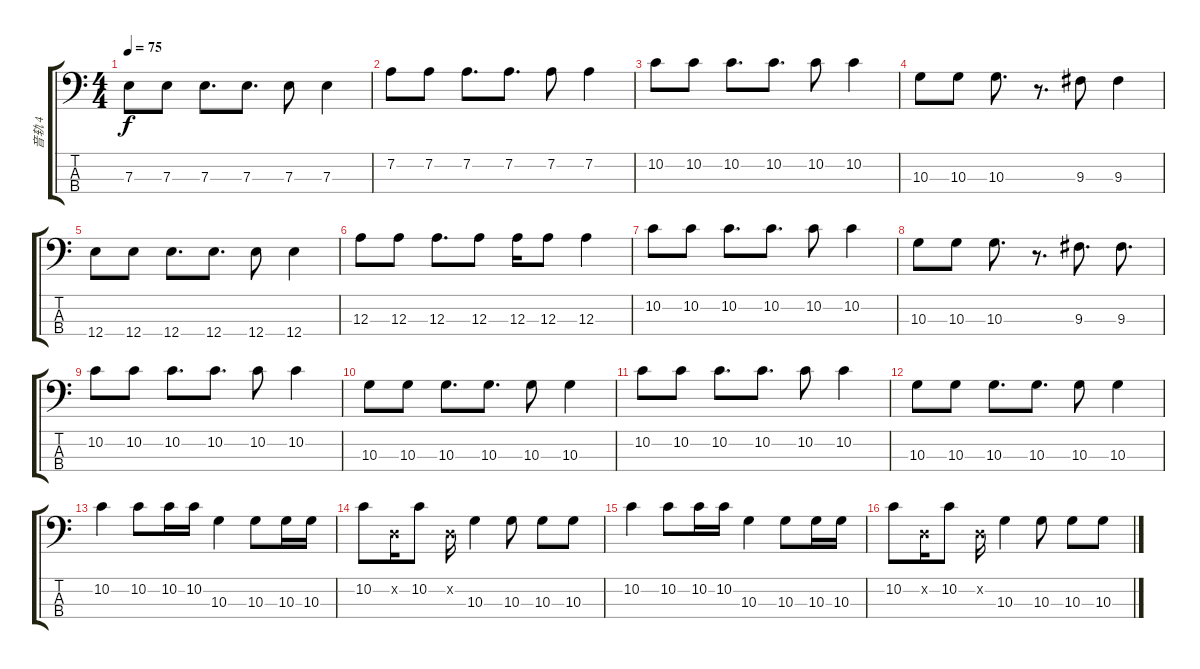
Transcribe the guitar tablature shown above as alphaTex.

\track ("音轨 4" "音轨 4") {instrument electricbassfinger}
\staff {score tabs}
\tuning (G2 D2 A1 E1) {hide}
\ts (4 4)
\tempo 75
\clef f4
\ks c
7.3.8{dy f} 7.3.8 7.3.8{d} 7.3.8{d} 7.3.8 7.3.4 |
7.2.8 7.2.8 7.2.8{d} 7.2.8{d} 7.2.8 7.2.4 |
10.2.8 10.2.8 10.2.8{d} 10.2.8{d} 10.2.8 10.2.4 |
10.3.8 10.3.8 10.3.8{d} r.8{d} 9.3.8 9.3.4 |
12.4.8 12.4.8 12.4.8{d} 12.4.8{d} 12.4.8 12.4.4 |
12.3.8 12.3.8 12.3.8{d} 12.3.8 12.3.16 12.3.8 12.3.4 |
10.2.8 10.2.8 10.2.8{d} 10.2.8{d} 10.2.8 10.2.4 |
10.3.8 10.3.8 10.3.8{d} r.8{d} 9.3.8{d} 9.3.8{d} |
10.2.8 10.2.8 10.2.8{d} 10.2.8{d} 10.2.8 10.2.4 |
10.3.8 10.3.8 10.3.8{d} 10.3.8{d} 10.3.8 10.3.4 |
10.2.8 10.2.8 10.2.8{d} 10.2.8{d} 10.2.8 10.2.4 |
10.3.8 10.3.8 10.3.8{d} 10.3.8{d} 10.3.8 10.3.4 |
10.2.4 10.2.8 10.2.16 10.2.16 10.3.4 10.3.8 10.3.16 10.3.16 |
10.2.8 0.2{x}.16 10.2.8 0.2{x}.16 10.3.4 10.3.8 10.3.8 10.3.8 |
10.2.4 10.2.8 10.2.16 10.2.16 10.3.4 10.3.8 10.3.16 10.3.16 |
10.2.8 0.2{x}.16 10.2.8 0.2{x}.16 10.3.4 10.3.8 10.3.8 10.3.8
